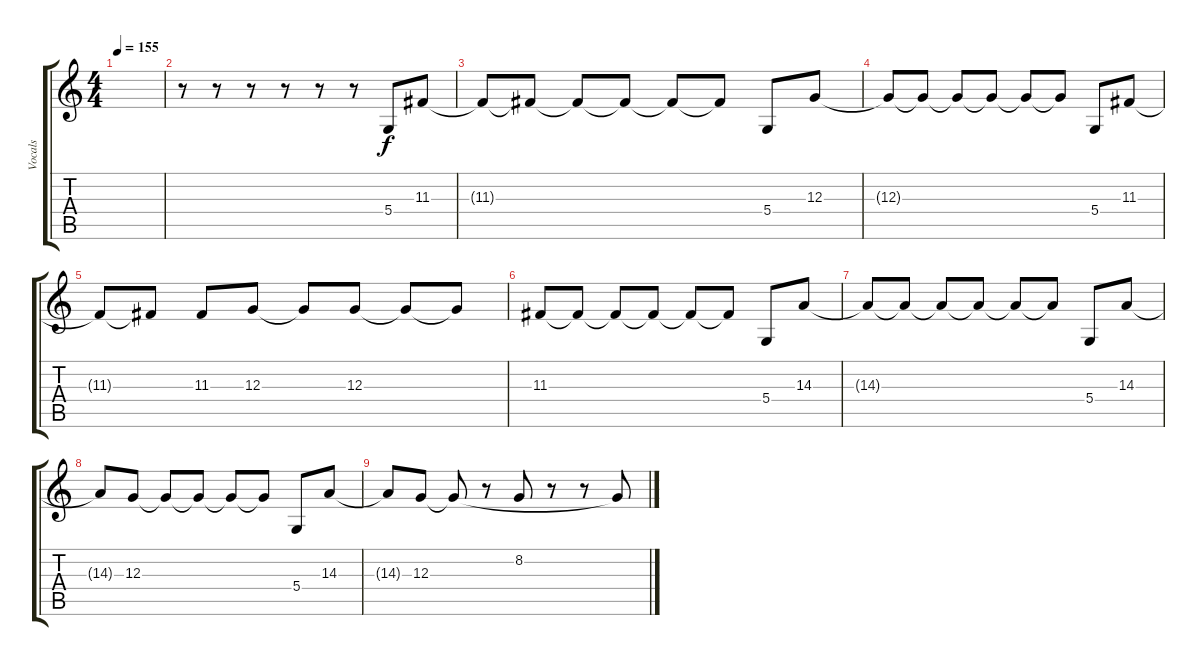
\track ("Vocals" "Vocals") {instrument englishhorn}
\staff {score tabs}
\tuning (E4 B3 G3 D3 A2 D2) {hide}
\ts (4 4)
\tempo 155
\clef g2
\ks c
|
r.8 r.8 r.8 r.8 r.8 r.8 5.4.8 11.3.8 |
11.3{t}.8 11.3{t}.8 11.3{t}.8 11.3{t}.8 11.3{t}.8 11.3{t}.8 5.4.8 12.3.8 |
12.3{t}.8 12.3{t}.8 12.3{t}.8 12.3{t}.8 12.3{t}.8 12.3{t}.8 5.4.8 11.3.8 |
11.3{t}.8 11.3{t}.8 11.3.8 12.3.8 12.3{t}.8 12.3.8 12.3{t}.8 12.3{t}.8 |
11.3.8 11.3{t}.8 11.3{t}.8 11.3{t}.8 11.3{t}.8 11.3{t}.8 5.4.8 14.3.8 |
14.3{t}.8 14.3{t}.8 14.3{t}.8 14.3{t}.8 14.3{t}.8 14.3{t}.8 5.4.8 14.3.8 |
14.3{t}.8 12.3.8 12.3{t}.8 12.3{t}.8 12.3{t}.8 12.3{t}.8 5.4.8 14.3.8 |
14.3{t}.8 12.3.8 12.3{t}.8 r.8 8.2.8 r.8 r.8 12.3{t}.8
